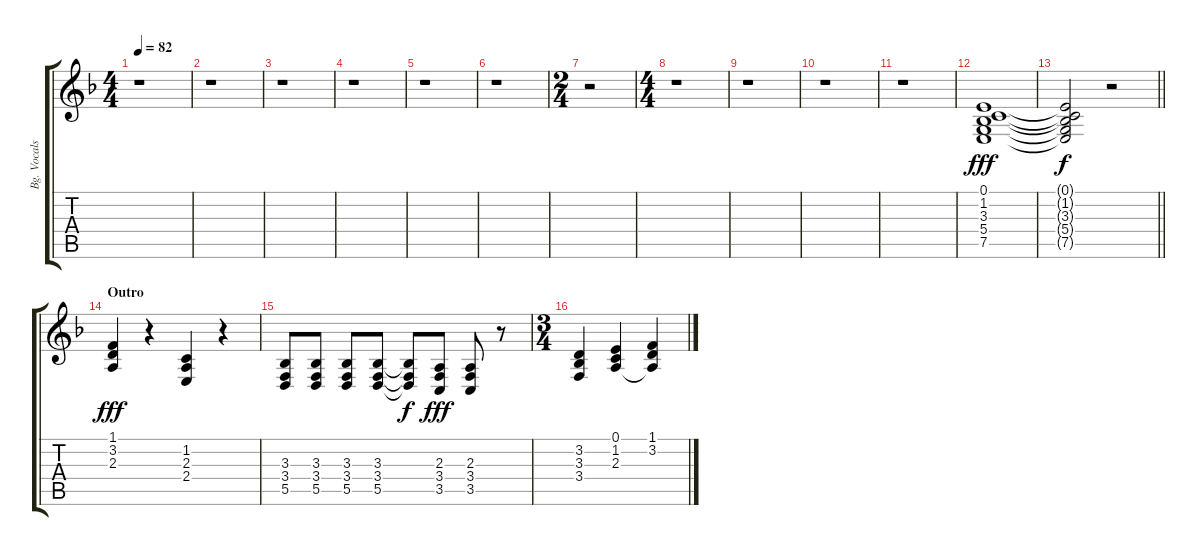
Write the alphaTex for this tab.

\track ("Bg. Vocals" "Bg. Vocals") {instrument lead6voice}
\staff {score tabs}
\tuning (E4 B3 G3 D3 A2 E2) {hide}
\ts (4 4)
\tempo 82
\clef g2
\ks f
r.1{dy fff} |
r.1 |
r.1 |
r.1 |
r.1 |
r.1 |
\ts (2 4)
r.2 |
\ts (4 4)
r.1 |
r.1 |
r.1 |
r.1 |
(0.1 1.2 3.3 5.4 7.5).1 |
\barLineRight lightlight
(0.1{t} 1.2{t} 3.3{t} 5.4{t} 7.5{t}).2{dy f} r.2 |
\section ("" "Outro")
(1.1 3.2 2.3).4{dy fff} r.4 (1.2 2.3 2.4).4 r.4 |
(3.3 3.4 5.5).8 (3.3 3.4 5.5).8 (3.3 3.4 5.5).8 (3.3 3.4 5.5).8 (3.3{t} 3.4{t} 5.5{t}).8{dy f} (2.3 3.4 3.5).8{dy fff} (2.3 3.4 3.5).8 r.8 |
\ts (3 4)
(3.2 3.3 3.4).4 (0.1 1.2 2.3).4 (1.1 3.2 2.3{t}).4
